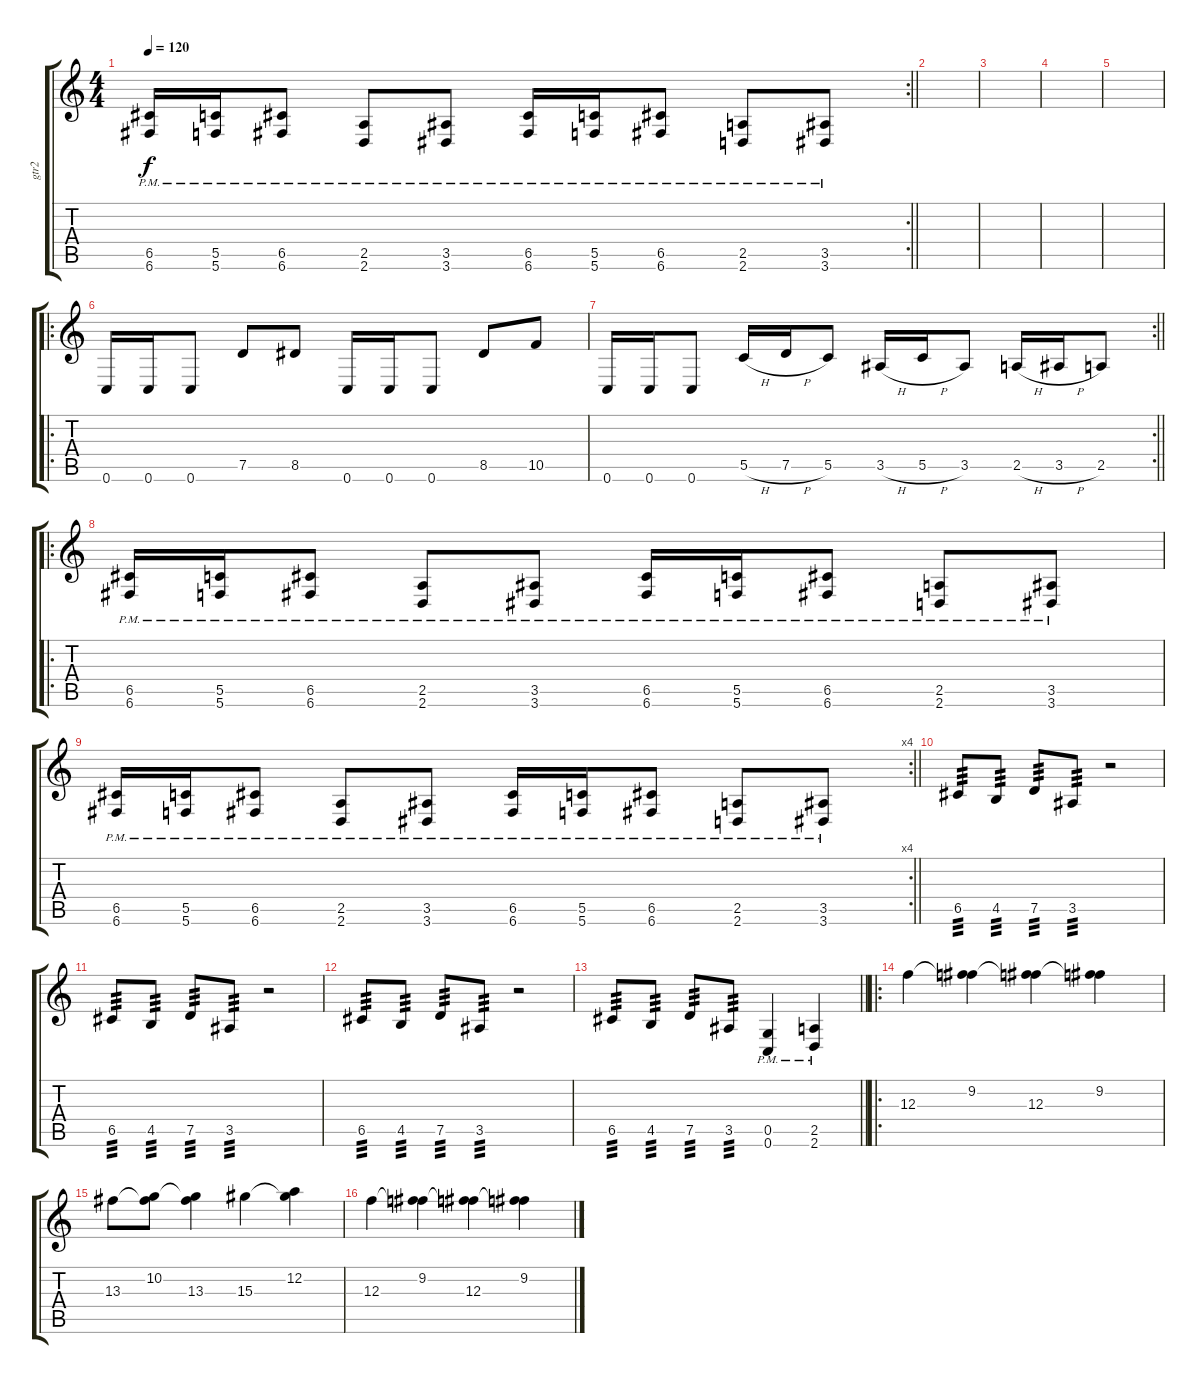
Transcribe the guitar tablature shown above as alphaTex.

\track ("gtr2" "gtr2") {instrument distortionguitar}
\staff {score tabs}
\tuning (D4 A3 F3 C3 G2 C2) {hide}
\rc 2
\ts (4 4)
\tempo 120
\clef g2
\barLineRight lightlight
\ks c
(6.5{pm} 6.6{pm}).16{dy f} (5.5{pm} 5.6{pm}).16 (6.5{pm} 6.6{pm}).8 (2.5{pm} 2.6{pm}).8 (3.5{pm} 3.6{pm}).8 (6.5{pm} 6.6{pm}).16 (5.5{pm} 5.6{pm}).16 (6.5{pm} 6.6{pm}).8 (2.5{pm} 2.6{pm}).8 (3.5{pm} 3.6{pm}).8 |
|
|
|
|
\ro
0.6.16 0.6.16 0.6.8 7.5.8 8.5.8 0.6.16 0.6.16 0.6.8 8.5.8 10.5.8 |
\rc 2
\barLineRight lightlight
0.6.16 0.6.16 0.6.8 5.5{h}.16 7.5{h}.16 5.5.8 3.5{h}.16 5.5{h}.16 3.5.8 2.5{h}.16 3.5{h}.16 2.5.8 |
\ro
(6.5{pm} 6.6{pm}).16 (5.5{pm} 5.6{pm}).16 (6.5{pm} 6.6{pm}).8 (2.5{pm} 2.6{pm}).8 (3.5{pm} 3.6{pm}).8 (6.5{pm} 6.6{pm}).16 (5.5{pm} 5.6{pm}).16 (6.5{pm} 6.6{pm}).8 (2.5{pm} 2.6{pm}).8 (3.5{pm} 3.6{pm}).8 |
\rc 4
\barLineRight lightlight
(6.5{pm} 6.6{pm}).16 (5.5{pm} 5.6{pm}).16 (6.5{pm} 6.6{pm}).8 (2.5{pm} 2.6{pm}).8 (3.5{pm} 3.6{pm}).8 (6.5{pm} 6.6{pm}).16 (5.5{pm} 5.6{pm}).16 (6.5{pm} 6.6{pm}).8 (2.5{pm} 2.6{pm}).8 (3.5{pm} 3.6{pm}).8 |
6.5.8{tp 3} 4.5.8{tp 3} 7.5.8{tp 3} 3.5.8{tp 3} r.2 |
6.5.8{tp 3} 4.5.8{tp 3} 7.5.8{tp 3} 3.5.8{tp 3} r.2 |
6.5.8{tp 3} 4.5.8{tp 3} 7.5.8{tp 3} 3.5.8{tp 3} r.2 |
\barLineRight lightlight
6.5.8{tp 3} 4.5.8{tp 3} 7.5.8{tp 3} 3.5.8{tp 3} (0.5{pm} 0.6{pm}).4 (2.5{pm} 2.6{pm}).4 |
\ro
12.3.4 (9.2 12.3{t}).4 (9.2{t} 12.3).4 (9.2 12.3{t}).4 |
13.3.8 (10.2 13.3{t}).8 (10.2{t} 13.3).4 15.3.4 (12.2 15.3{t}).4 |
12.3.4 (9.2 12.3{t}).4 (9.2{t} 12.3).4 (9.2 12.3{t}).4
